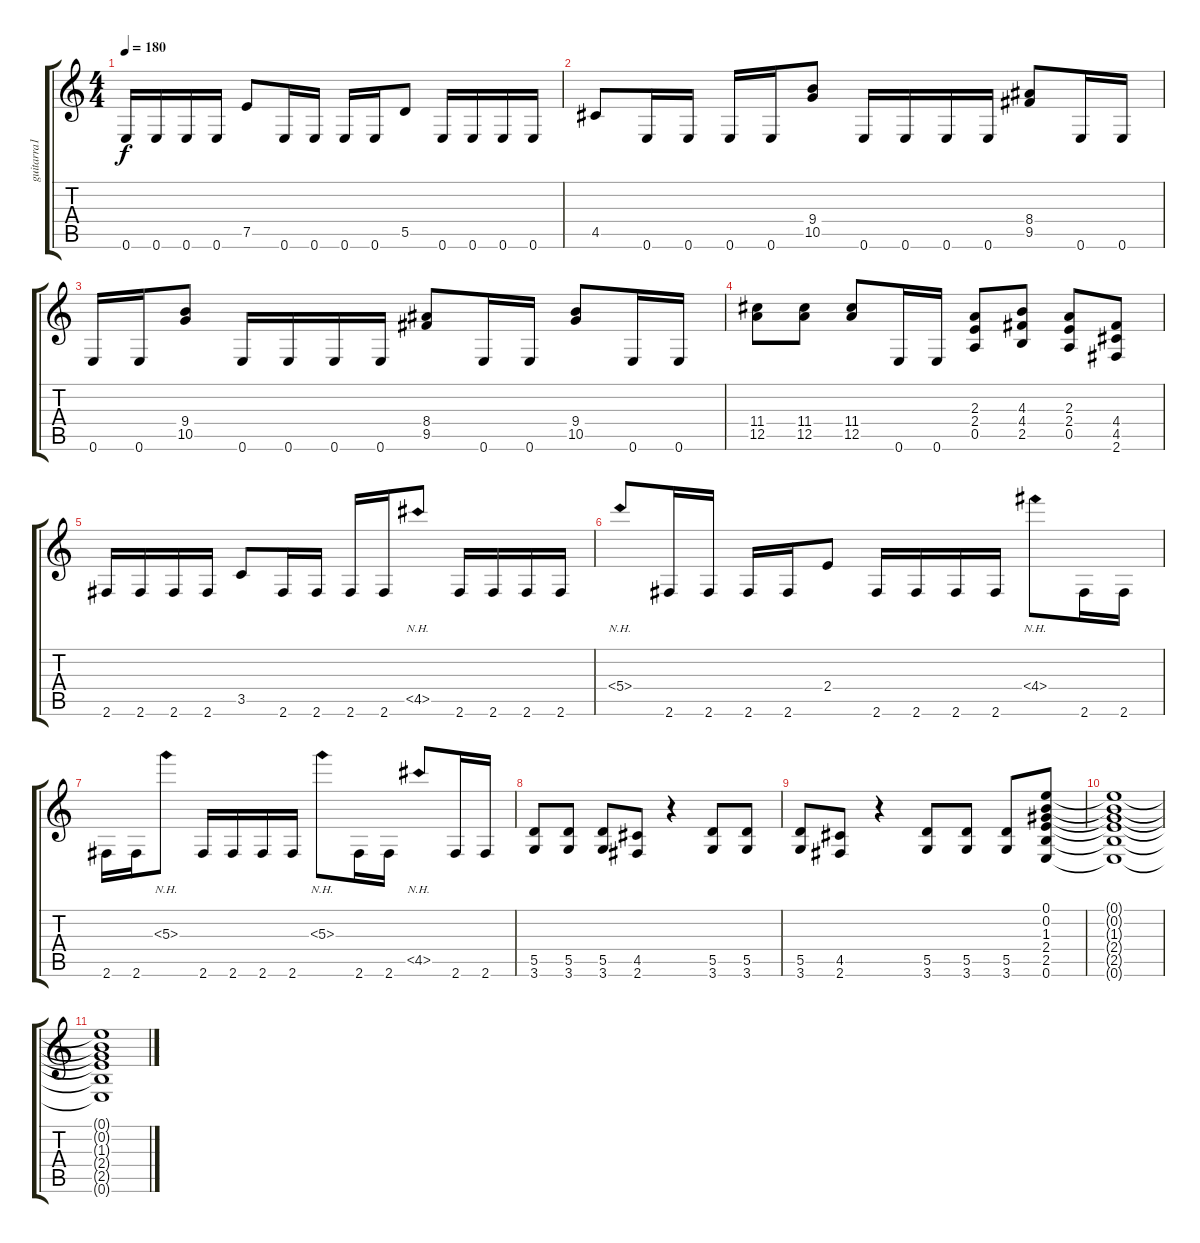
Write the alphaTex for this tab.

\track ("guitarra1" "guitarra1") {instrument distortionguitar}
\staff {score tabs}
\tuning (E4 B3 G3 D3 A2 E2) {hide}
\ts (4 4)
\tempo 180
\clef g2
\ks c
0.6.16{dy f} 0.6.16 0.6.16 0.6.16 7.5.8 0.6.16 0.6.16 0.6.16 0.6.16 5.5.8 0.6.16 0.6.16 0.6.16 0.6.16 |
4.5.8 0.6.16 0.6.16 0.6.16 0.6.16 (9.4 10.5).8 0.6.16 0.6.16 0.6.16 0.6.16 (8.4 9.5).8 0.6.16 0.6.16 |
0.6.16 0.6.16 (9.4 10.5).8 0.6.16 0.6.16 0.6.16 0.6.16 (8.4 9.5).8 0.6.16 0.6.16 (9.4 10.5).8 0.6.16 0.6.16 |
(11.4 12.5).8 (11.4 12.5).8 (11.4 12.5).8 0.6.16 0.6.16 (2.3 2.4 0.5).8 (4.3 4.4 2.5).8 (2.3 2.4 0.5).8 (4.4 4.5 2.6).8 |
2.6.16 2.6.16 2.6.16 2.6.16 3.5.8 2.6.16 2.6.16 2.6.16 2.6.16 4.5{nh}.8 2.6.16 2.6.16 2.6.16 2.6.16 |
5.4{nh}.8 2.6.16 2.6.16 2.6.16 2.6.16 2.4.8 2.6.16 2.6.16 2.6.16 2.6.16 4.4{nh}.8 2.6.16 2.6.16 |
2.6.16 2.6.16 5.3{nh}.8 2.6.16 2.6.16 2.6.16 2.6.16 5.3{nh}.8 2.6.16 2.6.16 4.5{nh}.8 2.6.16 2.6.16 |
(5.5 3.6).8 (5.5 3.6).8 (5.5 3.6).8 (4.5 2.6).8 r.4 (5.5 3.6).8 (5.5 3.6).8 |
(5.5 3.6).8 (4.5 2.6).8 r.4 (5.5 3.6).8 (5.5 3.6).8 (5.5 3.6).8 (0.1 0.2 1.3 2.4 2.5 0.6).8 |
(0.1{t} 0.2{t} 1.3{t} 2.4{t} 2.5{t} 0.6{t}).1 |
(0.1{t} 0.2{t} 1.3{t} 2.4{t} 2.5{t} 0.6{t}).1
